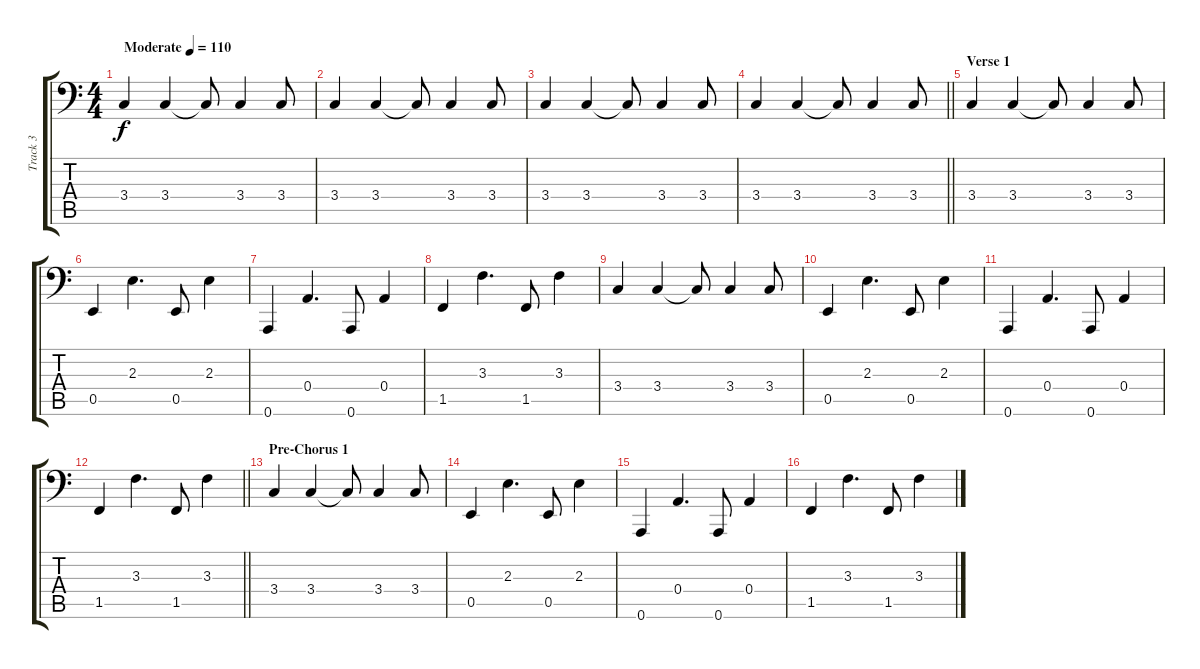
\track ("Track 3" "Track 3") {instrument electricbassfinger}
\staff {score tabs}
\tuning (C3 G2 D2 A1 E1 A0) {hide}
\ts (4 4)
\tempo (110 "Moderate")
\clef f4
\ks c
3.4.4{dy f instrument electricbassfinger} 3.4.4 3.4{t}.8 3.4.4 3.4.8 |
3.4.4 3.4.4 3.4{t}.8 3.4.4 3.4.8 |
3.4.4 3.4.4 3.4{t}.8 3.4.4 3.4.8 |
\barLineRight lightlight
3.4.4 3.4.4 3.4{t}.8 3.4.4 3.4.8 |
\section ("" "Verse 1")
3.4.4 3.4.4 3.4{t}.8 3.4.4 3.4.8 |
0.5.4 2.3.4{d} 0.5.8 2.3.4 |
0.6.4 0.4.4{d} 0.6.8 0.4.4 |
1.5.4 3.3.4{d} 1.5.8 3.3.4 |
3.4.4 3.4.4 3.4{t}.8 3.4.4 3.4.8 |
0.5.4 2.3.4{d} 0.5.8 2.3.4 |
0.6.4 0.4.4{d} 0.6.8 0.4.4 |
\barLineRight lightlight
1.5.4 3.3.4{d} 1.5.8 3.3.4 |
\section ("" "Pre-Chorus 1")
3.4.4 3.4.4 3.4{t}.8 3.4.4 3.4.8 |
0.5.4 2.3.4{d} 0.5.8 2.3.4 |
0.6.4 0.4.4{d} 0.6.8 0.4.4 |
1.5.4 3.3.4{d} 1.5.8 3.3.4
